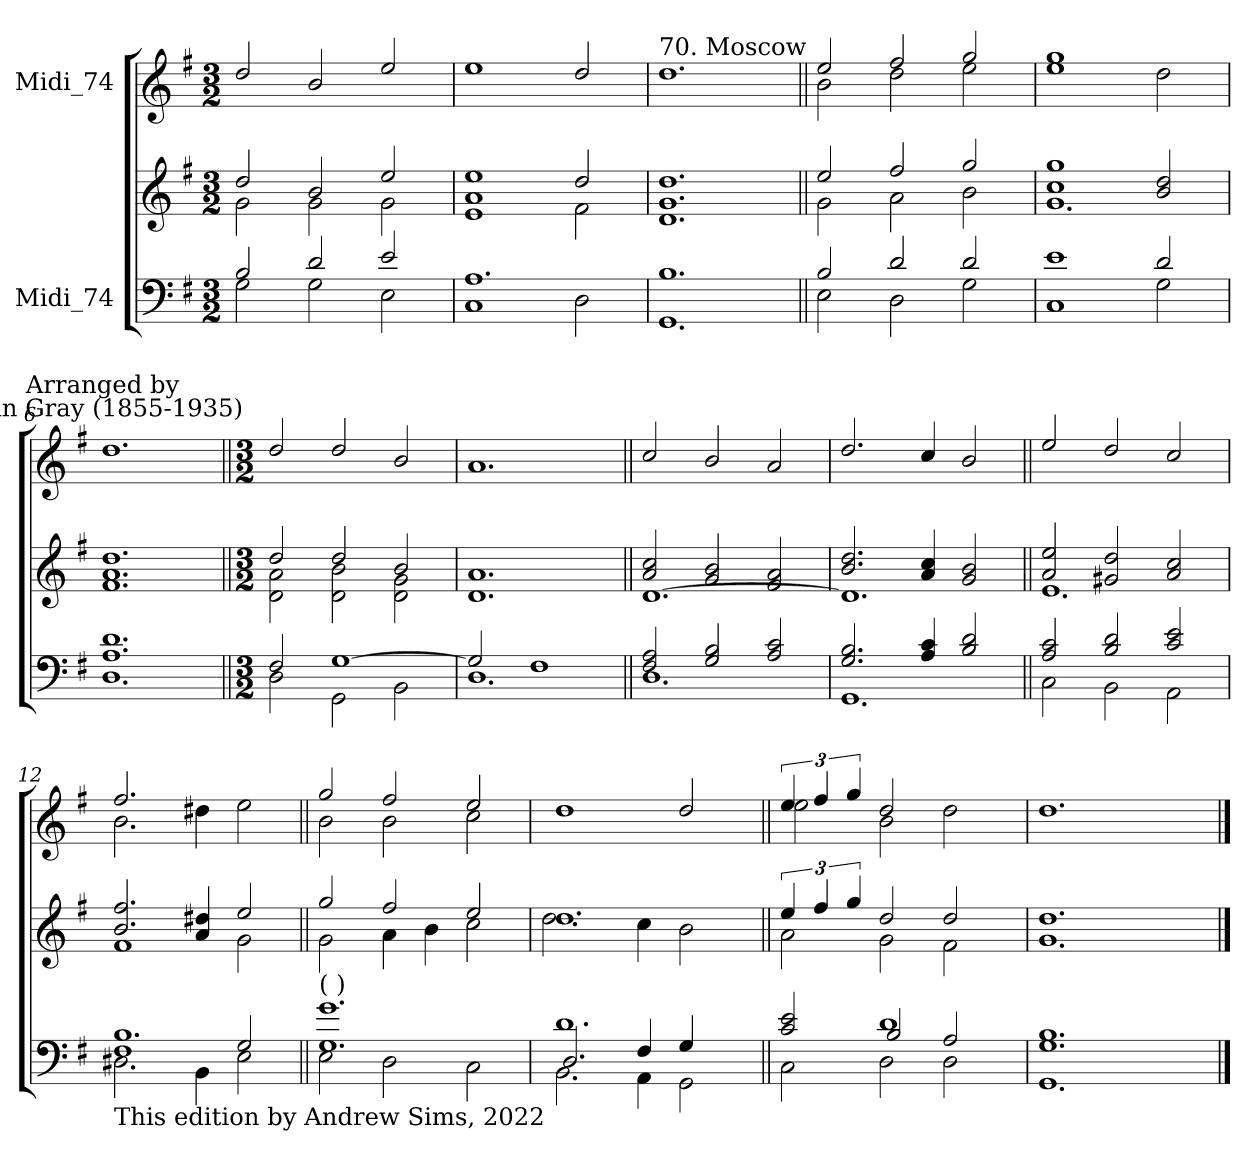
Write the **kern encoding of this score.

**kern	**kern	**kern
*part2	*part2	*part1
*staff3	*staff2	*staff1
*I"Midi_74	*	*I"Midi_74
*clefF4	*clefG2	*clefG2
*k[f#]	*k[f#]	*k[f#]
*G:	*G:	*G:
*M3/2	*M3/2	*M3/2
=1	=1	=1
*^	*^	*^
*	*^	*	*^	*	*
2B/	1.ryy	2G\	2dd/	1.ryy	2g\	2dd	1.ryy
2d/	.	2G\	2b/	.	2g\	2b	.
2e/	.	2E\	2ee/	.	2g\	2ee	.
=2	=2	=2	=2	=2	=2	=2	=2
1.A/	1.ryy	1C\	1a/ 1ee/	1.ryy	1e\	1ee	1.ryy
.	.	2D\	2dd/	.	2f#\	2dd	.
=3	=3	=3	=3	=3	=3	=3	=3
!	!	!	!	!	!	!LO:TX:a:t=70. Moscow	!
1.B/	1.ryy	1.GG\	1.g/ 1.dd/	1.ryy	1.d\	1.dd	1.ryy
=4||	=4||	=4||	=4||	=4||	=4||	=4||	=4||
2B/	1.ryy	2E\	2ee/	1.ryy	2g\	2ee	2b\
2d/	.	2D\	2ff#/	.	2a\	2ff#	2dd\
2d/	.	2G\	2gg/	.	2b\	2gg	2ee\
=5	=5	=5	=5	=5	=5	=5	=5
1e/	1.ryy	1C\	1cc/ 1gg/	1.ryy	1.g\	1gg	1ee\
2d/	.	2G\	2b/ 2dd/	.	.	2dd	2ryy
=6	=6	=6	=6	=6	=6	=6	=6
!	!	!	!	!	!	!LO:TX:a:cj:t=Arranged by\nAlan Gray (1855-1935)	!
1.A/ 1.d/	1.ryy	1.D\	1.a/ 1.dd/	1.ryy	1.f#\	1.dd	1.ryy
!!LO:LB:g=z	!!
=7||	=7||	=7||	=7||	=7||	=7||	=7||	=7||
*M3/2	*	*	*M3/2	*	*	*M3/2	*
2F#/	1.ryy	2D\	2dd/	1.ryy	2d\ 2a\	2dd	1.ryy
[1G/	.	2GG\	2dd/	.	2d\ 2b\	2dd	.
.	.	2BB\	2b/	.	2d\ 2g\	2b	.
=8	=8	=8	=8	=8	=8	=8	=8
2G/]	1.ryy	1.D\	1.a/	1.ryy	1.d\	1.a	1.ryy
1F#/	.	.	.	.	.	.	.
=9||	=9||	=9||	=9||	=9||	=9||	=9||	=9||
2F#/ 2A/	1.ryy	1.D\	2a/ 2cc/	1.ryy	[1.d\	2cc	1.ryy
2G/ 2B/	.	.	2g/ 2b/	.	.	2b	.
2A/ 2c/	.	.	2f#/ 2a/	.	.	2a	.
=10	=10	=10	=10	=10	=10	=10	=10
2.G/ 2.B/	1.ryy	1.GG\	2.b/ 2.dd/	1.ryy	1.d\]	2.dd	1.ryy
4A/ 4c/	.	.	4a/ 4cc/	.	.	4cc	.
2B/ 2d/	.	.	2g/ 2b/	.	.	2b	.
=11||	=11||	=11||	=11||	=11||	=11||	=11||	=11||
2A/ 2c/	1.ryy	2C\	2a/ 2ee/	1.ryy	1.e\	2ee	1.ryy
2B/ 2d/	.	2BB\	2g#X/ 2dd/	.	.	2dd	.
2c/ 2e/	.	2AA\	2a/ 2cc/	.	.	2cc	.
!!LO:LB:g=z	!!
=12	=12	=12	=12	=12	=12	=12	=12
!LO:TX:b:t=This edition by Andrew Sims, 2022	!	!	!	!	!	!	!
1.B/	1F#\	2.D#X\	2.b/ 2.ff#/	1.ryy	1f#\	2.ff#	2.b\
.	.	4BB\	4a/ 4dd#X/	.	.	4dd#X	2.ryy
.	2G/	2E\	2ee/	.	2g\	2ee	.
=13||	=13||	=13||	=13||	=13||	=13||	=13||	=13||
!	!	!	!LO:TX:b:t=(  )	!	!	!	!
1.G/ 1.g/	1.ryy	2E\	2gg/	1.ryy	2g\	2gg	2b\
.	.	2D\	2ff#/	.	4a\	2ff#	2b\
.	.	.	.	.	4b\	.	.
.	.	2C\	2ee/	.	2cc\	2ee	2cc\
=14	=14	=14	=14	=14	=14	=14	=14
1.d/	2.D/	2.BB\	1.dd/	1.ryy	2.dd\	1dd	1.ryy
.	4F#/	4AA\	.	.	4cc\	.	.
.	4G/	2GG\	.	.	2b\	2dd	.
.	4ryy	.	.	.	.	.	.
=15||	=15||	=15||	=15||	=15||	=15||	=15||	=15||
2c/ 2e/	2ryy	2C\	6ee/	1ryy	2a\	6ee	2ee\
.	.	.	6ff#/	.	.	6ff#	.
.	.	.	6gg/	.	.	6gg	.
1d/	2B/	2D\	2dd/	.	2g\	2dd	2b\
.	2A/	2D\	2dd/	4ryy	2f#\	2dd	2ryy
.	.	.	.	4ryy	.	.	.
=16	=16	=16	=16	=16	=16	=16	=16
1.G/ 1.B/	1ryy	1.GG\	1.dd/	1ryy	1.g\	1.dd	1ryy
.	4ryy	.	.	4ryy	.	.	4ryy
.	4ryy	.	.	4ryy	.	.	4ryy
*v	*v	*v	*	*	*	*v	*v
*	*v	*v	*v	*
==	==	==
*-	*-	*-
